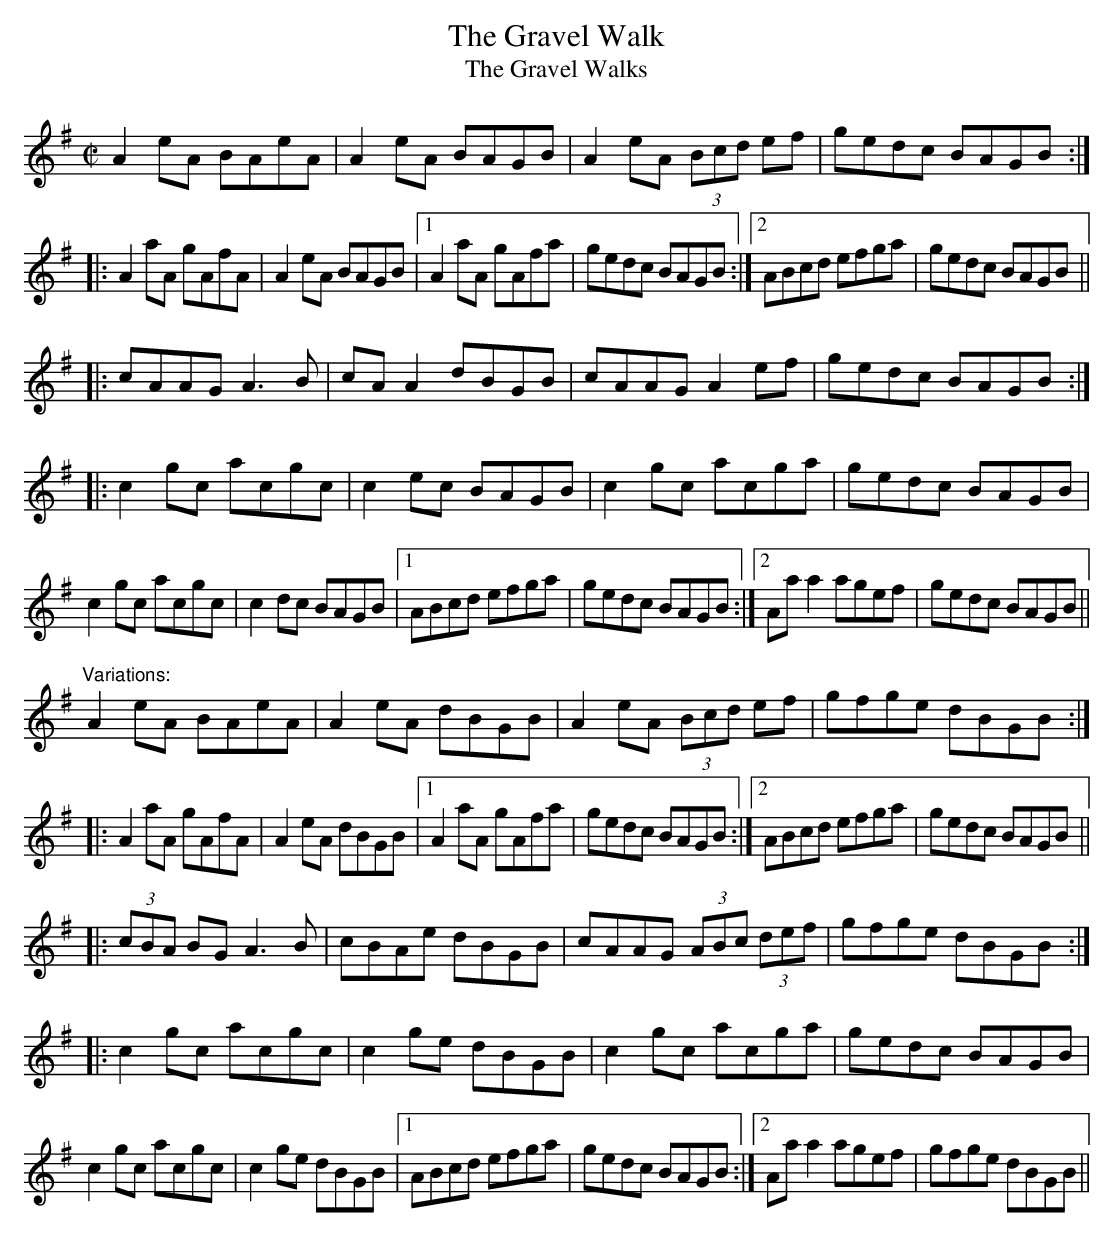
X:1
T:Gravel Walk, The
T:Gravel Walks, The
M:C|
K:Ador
A2eA BAeA|A2eA BAGB|A2eA (3Bcd ef|gedc BAGB:|
|:A2aA gAfA|A2eA BAGB|1 A2aA gAfa|gedc BAGB:|2 ABcd efga|gedc BAGB||
|:cAAG A3B|cAA2 dBGB|cAAG A2ef|gedc BAGB:|
|:c2gc acgc|c2ec BAGB|c2gc acga|gedc BAGB|
c2gc acgc|c2dc BAGB|1 ABcd efga|gedc BAGB:|2 Aaa2 agef|gedc BAGB||
"Variations:"
A2eA BAeA|A2eA dBGB|A2eA (3Bcd ef|gfge dBGB:|
|:A2aA gAfA|A2eA dBGB|1 A2aA gAfa|gedc BAGB:|2 ABcd efga|gedc BAGB||
|:(3cBA BG A3B|cBAe dBGB|cAAG (3ABc (3def|gfge dBGB:|
|:c2gc acgc|c2ge dBGB|c2gc acga|gedc BAGB|
c2gc acgc|c2ge dBGB|1 ABcd efga|gedc BAGB:|2 Aaa2 agef|gfge dBGB||
